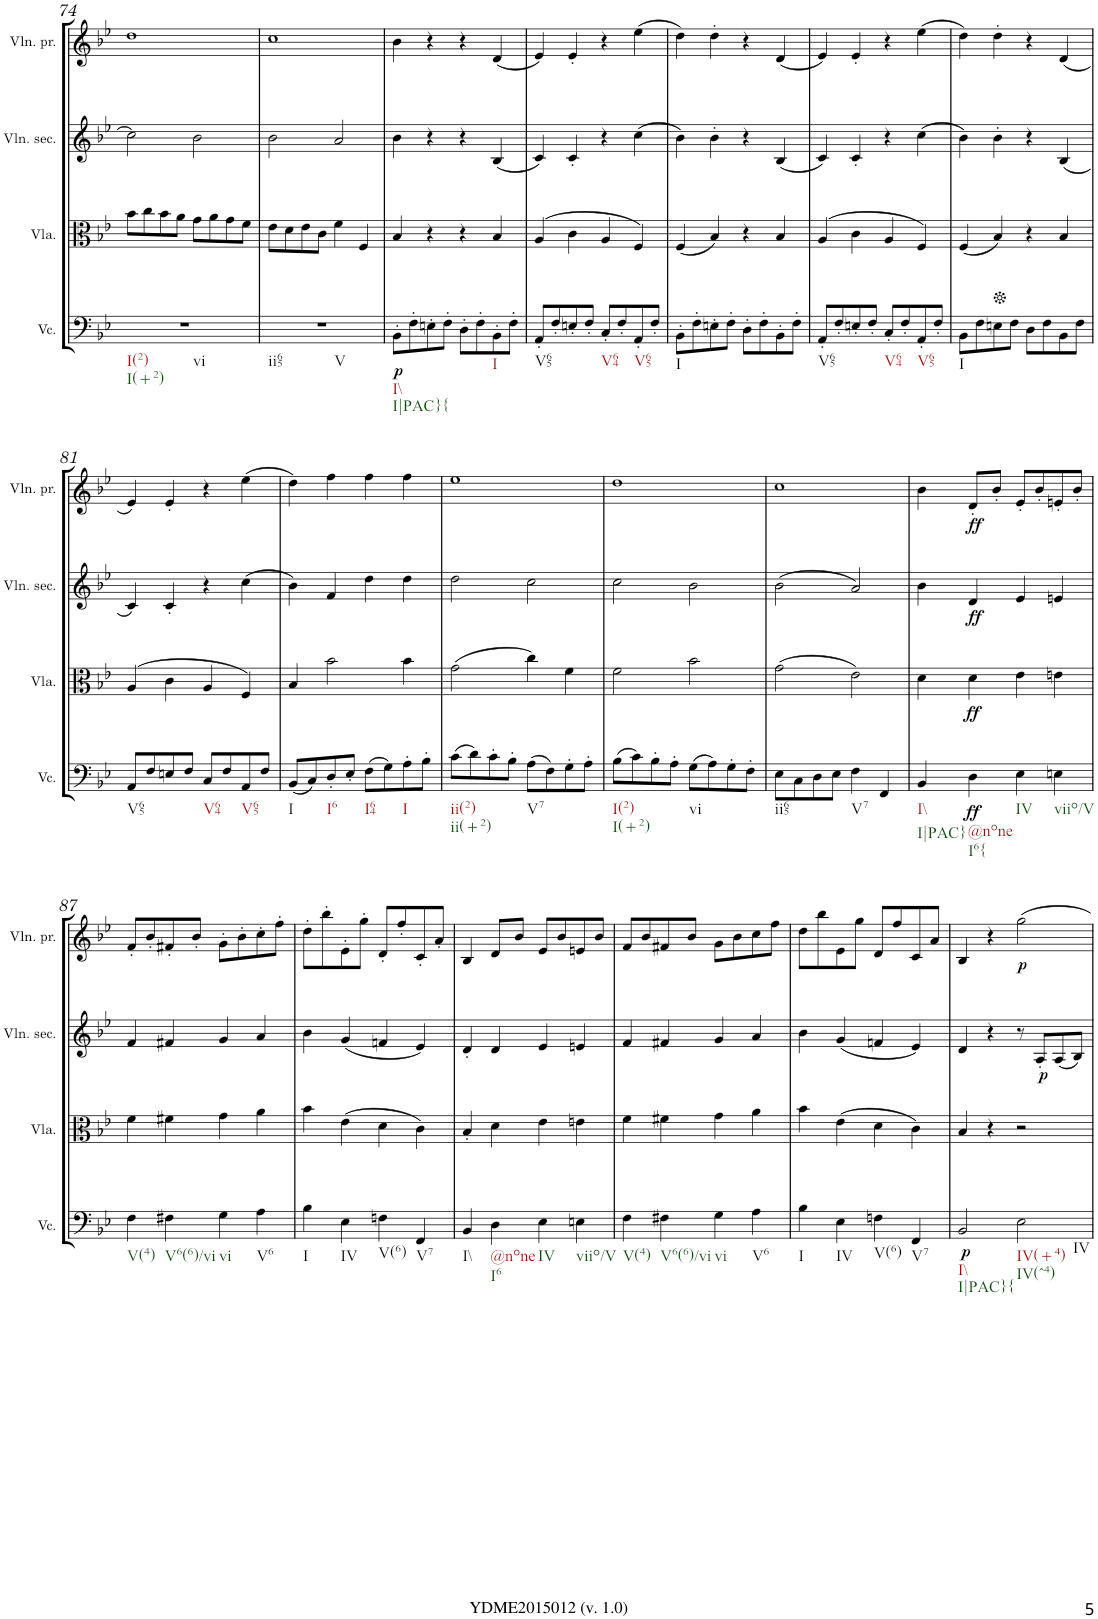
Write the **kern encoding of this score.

**kern	**dynam	**kern	**dynam	**kern	**dynam	**kern	**dynam
*part4	*part4	*part3	*part3	*part2	*part2	*part1	*part1
*staff4	*staff4	*staff3	*staff3	*staff2	*staff2	*staff1	*staff1
*I"Violoncelle	*	*I"Viola	*	*I"Violino secondo	*	*I"Violino primo	*
*I'Vc.	*	*I'Vla.	*	*I'Vln. sec.	*	*I'Vln. pr.	*
!!LO:PB:g=z
*clefF4	*	*clefC3	*	*clefG2	*	*clefG2	*
*k[b-e-]	*	*k[b-e-]	*	*k[b-e-]	*	*k[b-e-]	*
*M2/2	*	*M2/2	*	*M2/2	*	*M2/2	*
=74	=74	=74	=74	=74	=74	=74	=74
!LO:TX:b:t=I(2)	!	!	!	!	!	!	!
!LO:TX:b:t=I(+2)	!	!	!	!	!	!	!
!LO:TX:b:t=vi	!	!	!	!	!	!	!
1r	.	8b-\L	.	2cc\]	.	1dd	.
.	.	8cc\	.	.	.	.	.
.	.	8b-\	.	.	.	.	.
.	.	8a\J	.	.	.	.	.
.	.	8g\L	.	2b-\	.	.	.
.	.	8a\	.	.	.	.	.
.	.	8g\	.	.	.	.	.
.	.	8f\J	.	.	.	.	.
=75	=75	=75	=75	=75	=75	=75	=75
!LO:TX:b:t=ii65	!	!	!	!	!	!	!
!LO:TX:b:t=V	!	!	!	!	!	!	!
1r	.	8e-\L	.	2b-\	.	1cc	.
.	.	8d\	.	.	.	.	.
.	.	8e-\	.	.	.	.	.
.	.	8c\J	.	.	.	.	.
.	.	4f\	.	2a/	.	.	.
.	.	4F/	.	.	.	.	.
=76	=76	=76	=76	=76	=76	=76	=76
!LO:TX:b:t=I\\	!	!	!	!	!	!	!
!LO:TX:b:t=I|PAC}{	!	!	!	!	!	!	!
!	!LO:DY:b	!	!	!	!	!	!
8BB-'\L	p	4B-/	.	4b-\	.	4b-\	.
8F'\	.	.	.	.	.	.	.
8En'\	.	4r	.	4r	.	4r	.
8F'\J	.	.	.	.	.	.	.
8D'\L	.	4r	.	4r	.	4r	.
8F'\	.	.	.	.	.	.	.
!LO:TX:b:t=I	!	!	!	!	!	!	!
8BB-'\	.	4B-/	.	(<4B-/	.	(<4d/	.
8F'\J	.	.	.	.	.	.	.
=77	=77	=77	=77	=77	=77	=77	=77
!LO:TX:b:t=V65	!	!	!	!	!	!	!
8AA'/L	.	(>4A/	.	4c/)	.	4e-/)	.
8F'/	.	.	.	.	.	.	.
8En'/	.	4c\	.	4c'/	.	4e-'/	.
8F'/J	.	.	.	.	.	.	.
!LO:TX:b:t=V64	!	!	!	!	!	!	!
8C'/L	.	4A/	.	4r	.	4r	.
8F'/	.	.	.	.	.	.	.
!LO:TX:b:t=V65	!	!	!	!	!	!	!
8AA'/	.	4F/)	.	(>4cc\	.	(>4ee-\	.
8F'/J	.	.	.	.	.	.	.
=78	=78	=78	=78	=78	=78	=78	=78
!LO:TX:b:t=I	!	!	!	!	!	!	!
8BB-'\L	.	(<4F/	.	4b-\)	.	4dd\)	.
8F'\	.	.	.	.	.	.	.
8En'\	.	4B-/)	.	4b-'\	.	4dd'\	.
8F'\J	.	.	.	.	.	.	.
8D'\L	.	4r	.	4r	.	4r	.
8F'\	.	.	.	.	.	.	.
8BB-'\	.	4B-/	.	(<4B-/	.	(<4d/	.
8F'\J	.	.	.	.	.	.	.
=79	=79	=79	=79	=79	=79	=79	=79
!LO:TX:b:t=V65	!	!	!	!	!	!	!
8AA'/L	.	(>4A/	.	4c/)	.	4e-/)	.
8F'/	.	.	.	.	.	.	.
8En'/	.	4c\	.	4c'/	.	4e-'/	.
8F'/J	.	.	.	.	.	.	.
!LO:TX:b:t=V64	!	!	!	!	!	!	!
8C'/L	.	4A/	.	4r	.	4r	.
8F'/	.	.	.	.	.	.	.
!LO:TX:b:t=V65	!	!	!	!	!	!	!
8AA'/	.	4F/)	.	(>4cc\	.	(>4ee-\	.
8F'/J	.	.	.	.	.	.	.
=80	=80	=80	=80	=80	=80	=80	=80
!LO:TX:b:t=I	!	!	!	!	!	!	!
8BB-\L	.	(<4F/	.	4b-\)	.	4dd\)	.
8F\	.	.	.	.	.	.	.
8En\	.	4B-/)	.	4b-'\	.	4dd'\	.
8F\J	.	.	.	.	.	.	.
8D\L	.	4r	.	4r	.	4r	.
8F\	.	.	.	.	.	.	.
8BB-\	.	4B-/	.	(<4B-/	.	(<4d/	.
8F\J	.	.	.	.	.	.	.
!!LO:LB:g=z
=81	=81	=81	=81	=81	=81	=81	=81
!LO:TX:b:t=V65	!	!	!	!	!	!	!
8AA/L	.	(>4A/	.	4c/)	.	4e-/)	.
8F/	.	.	.	.	.	.	.
8En/	.	4c\	.	4c'/	.	4e-'/	.
8F/J	.	.	.	.	.	.	.
!LO:TX:b:t=V64	!	!	!	!	!	!	!
8C/L	.	4A/	.	4r	.	4r	.
8F/	.	.	.	.	.	.	.
!LO:TX:b:t=V65	!	!	!	!	!	!	!
8AA/	.	4F/)	.	(>4cc\	.	(>4ee-\	.
8F/J	.	.	.	.	.	.	.
=82	=82	=82	=82	=82	=82	=82	=82
!LO:TX:b:t=I	!	!	!	!	!	!	!
(<8BB-/L	.	4B-/	.	4b-\)	.	4dd\)	.
8C/)	.	.	.	.	.	.	.
!LO:TX:b:t=I6	!	!	!	!	!	!	!
8D'/	.	2b-\	.	4f/	.	4ff\	.
8E-'/J	.	.	.	.	.	.	.
!LO:TX:b:t=I64	!	!	!	!	!	!	!
(>8F\L	.	.	.	4dd\	.	4ff\	.
8G\)	.	.	.	.	.	.	.
!LO:TX:b:t=I	!	!	!	!	!	!	!
8A'\	.	4b-\	.	4dd\	.	4ff\	.
8B-'\J	.	.	.	.	.	.	.
=83	=83	=83	=83	=83	=83	=83	=83
!LO:TX:b:t=ii(2)	!	!	!	!	!	!	!
!LO:TX:b:t=ii(+2)	!	!	!	!	!	!	!
(>8c\L	.	(>2g\	.	2dd\	.	1ee-	.
8d\)	.	.	.	.	.	.	.
8c'\	.	.	.	.	.	.	.
8B-'\J	.	.	.	.	.	.	.
!LO:TX:b:t=V7	!	!	!	!	!	!	!
(>8A\L	.	4cc\)	.	2cc\	.	.	.
8F\)	.	.	.	.	.	.	.
8G'\	.	4f\	.	.	.	.	.
8A'\J	.	.	.	.	.	.	.
=84	=84	=84	=84	=84	=84	=84	=84
!LO:TX:b:t=I(2)	!	!	!	!	!	!	!
!LO:TX:b:t=I(+2)	!	!	!	!	!	!	!
(>8B-\L	.	2f\	.	2cc\	.	1dd	.
8c\)	.	.	.	.	.	.	.
8B-'\	.	.	.	.	.	.	.
8A'\J	.	.	.	.	.	.	.
!LO:TX:b:t=vi	!	!	!	!	!	!	!
(>8G\L	.	2b-\	.	2b-\	.	.	.
8A\)	.	.	.	.	.	.	.
8G'\	.	.	.	.	.	.	.
8F'\J	.	.	.	.	.	.	.
=85	=85	=85	=85	=85	=85	=85	=85
!LO:TX:b:t=ii65	!	!	!	!	!	!	!
8E-\L	.	(>2g\	.	(>2b-\	.	1cc	.
8C\	.	.	.	.	.	.	.
8D\	.	.	.	.	.	.	.
8E-\J	.	.	.	.	.	.	.
!LO:TX:b:t=V7	!	!	!	!	!	!	!
4F\	.	2e-\)	.	2a/)	.	.	.
4FF/	.	.	.	.	.	.	.
=86	=86	=86	=86	=86	=86	=86	=86
!LO:TX:b:t=I\\	!	!	!	!	!	!	!
!LO:TX:b:t=I|PAC}	!	!	!	!	!	!	!
4BB-/	.	4d\	.	4b-\	.	4b-\	.
!LO:TX:b:t=@none	!	!	!	!	!	!	!
!LO:TX:b:t=I6{	!	!	!	!	!	!	!
!	!LO:DY:b	!	!LO:DY:b	!	!LO:DY:b	!	!LO:DY:b
4D\	ff	4d\	ff	4d/	ff	8d'/L	ff
.	.	.	.	.	.	8b-'/J	.
!LO:TX:b:t=IV	!	!	!	!	!	!	!
4E-\	.	4e-\	.	4e-/	.	8e-'/L	.
.	.	.	.	.	.	8b-'/	.
!LO:TX:b:t=viio/V	!	!	!	!	!	!	!
4En\	.	4en\	.	4en/	.	8en'/	.
.	.	.	.	.	.	8b-'/J	.
!!LO:LB:g=z
=87	=87	=87	=87	=87	=87	=87	=87
!LO:TX:b:t=V(4)	!	!	!	!	!	!	!
4F\	.	4f\	.	4f/	.	8f'/L	.
.	.	.	.	.	.	8b-'/	.
!LO:TX:b:t=V6(6)/vi	!	!	!	!	!	!	!
4F#X\	.	4f#X\	.	4f#X/	.	8f#X'/	.
.	.	.	.	.	.	8b-'/J	.
!LO:TX:b:t=vi	!	!	!	!	!	!	!
4G\	.	4g\	.	4g/	.	8g'\L	.
.	.	.	.	.	.	8b-'\	.
!LO:TX:b:t=V6	!	!	!	!	!	!	!
4A\	.	4a\	.	4a/	.	8cc'\	.
.	.	.	.	.	.	8ff'\J	.
=88	=88	=88	=88	=88	=88	=88	=88
!LO:TX:b:t=I	!	!	!	!	!	!	!
4B-\	.	4b-\	.	4b-\	.	8dd'\L	.
.	.	.	.	.	.	8bb-'\	.
!LO:TX:b:t=IV	!	!	!	!	!	!	!
4E-\	.	(>4e-\	.	(<4g/	.	8e-'\	.
.	.	.	.	.	.	8gg'\J	.
!LO:TX:b:t=V(6)	!	!	!	!	!	!	!
4Fn\	.	4d\	.	4fn/	.	8d'/L	.
.	.	.	.	.	.	8ff'/	.
!LO:TX:b:t=V7	!	!	!	!	!	!	!
4FF/	.	4c\)	.	4e-/)	.	8c'/	.
.	.	.	.	.	.	8a'/J	.
=89	=89	=89	=89	=89	=89	=89	=89
!LO:TX:b:t=I\\	!	!	!	!	!	!	!
4BB-/	.	4B-'/	.	4d'/	.	4B-/	.
!LO:TX:b:t=@none	!	!	!	!	!	!	!
!LO:TX:b:t=I6	!	!	!	!	!	!	!
4D\	.	4d\	.	4d/	.	8d/L	.
.	.	.	.	.	.	8b-/J	.
!LO:TX:b:t=IV	!	!	!	!	!	!	!
4E-\	.	4e-\	.	4e-/	.	8e-/L	.
.	.	.	.	.	.	8b-/	.
!LO:TX:b:t=viio/V	!	!	!	!	!	!	!
4En\	.	4en\	.	4en/	.	8en/	.
.	.	.	.	.	.	8b-/J	.
=90	=90	=90	=90	=90	=90	=90	=90
!LO:TX:b:t=V(4)	!	!	!	!	!	!	!
4F\	.	4f\	.	4f/	.	8f/L	.
.	.	.	.	.	.	8b-/	.
!LO:TX:b:t=V6(6)/vi	!	!	!	!	!	!	!
4F#X\	.	4f#X\	.	4f#X/	.	8f#X/	.
.	.	.	.	.	.	8b-/J	.
!LO:TX:b:t=vi	!	!	!	!	!	!	!
4G\	.	4g\	.	4g/	.	8g\L	.
.	.	.	.	.	.	8b-\	.
!LO:TX:b:t=V6	!	!	!	!	!	!	!
4A\	.	4a\	.	4a/	.	8cc\	.
.	.	.	.	.	.	8ff\J	.
=91	=91	=91	=91	=91	=91	=91	=91
!LO:TX:b:t=I	!	!	!	!	!	!	!
4B-\	.	4b-\	.	4b-\	.	8dd\L	.
.	.	.	.	.	.	8bb-\	.
!LO:TX:b:t=IV	!	!	!	!	!	!	!
4E-\	.	(>4e-\	.	(<4g/	.	8e-\	.
.	.	.	.	.	.	8gg\J	.
!LO:TX:b:t=V(6)	!	!	!	!	!	!	!
4Fn\	.	4d\	.	4fn/	.	8d/L	.
.	.	.	.	.	.	8ff/	.
!LO:TX:b:t=V7	!	!	!	!	!	!	!
4FF/	.	4c\)	.	4e-/)	.	8c/	.
.	.	.	.	.	.	8a/J	.
=92	=92	=92	=92	=92	=92	=92	=92
!LO:TX:b:t=I\\	!	!	!	!	!	!	!
!LO:TX:b:t=I|PAC}{	!	!	!	!	!	!	!
!	!LO:DY:b	!	!	!	!	!	!
2BB-/	p	4B-/	.	4d/	.	4B-/	.
.	.	4r	.	4r	.	4r	.
!LO:TX:b:t=IV(+4)	!	!	!	!	!	!	!
!LO:TX:b:t=IV(^4)	!	!	!	!	!	!	!
!LO:TX:b:t=IV	!	!	!	!	!	!	!
!	!	!	!	!	!	!	!LO:DY:b
2E-\	.	2r	.	8r	.	2gg\	p
!	!	!	!	!	!LO:DY:b	!	!
.	.	.	.	8A'/L	p	.	.
.	.	.	.	(<8A/	.	.	.
.	.	.	.	8B-/J)	.	.	.
=	=	=	=	=	=	=	=
*-	*-	*-	*-	*-	*-	*-	*-
